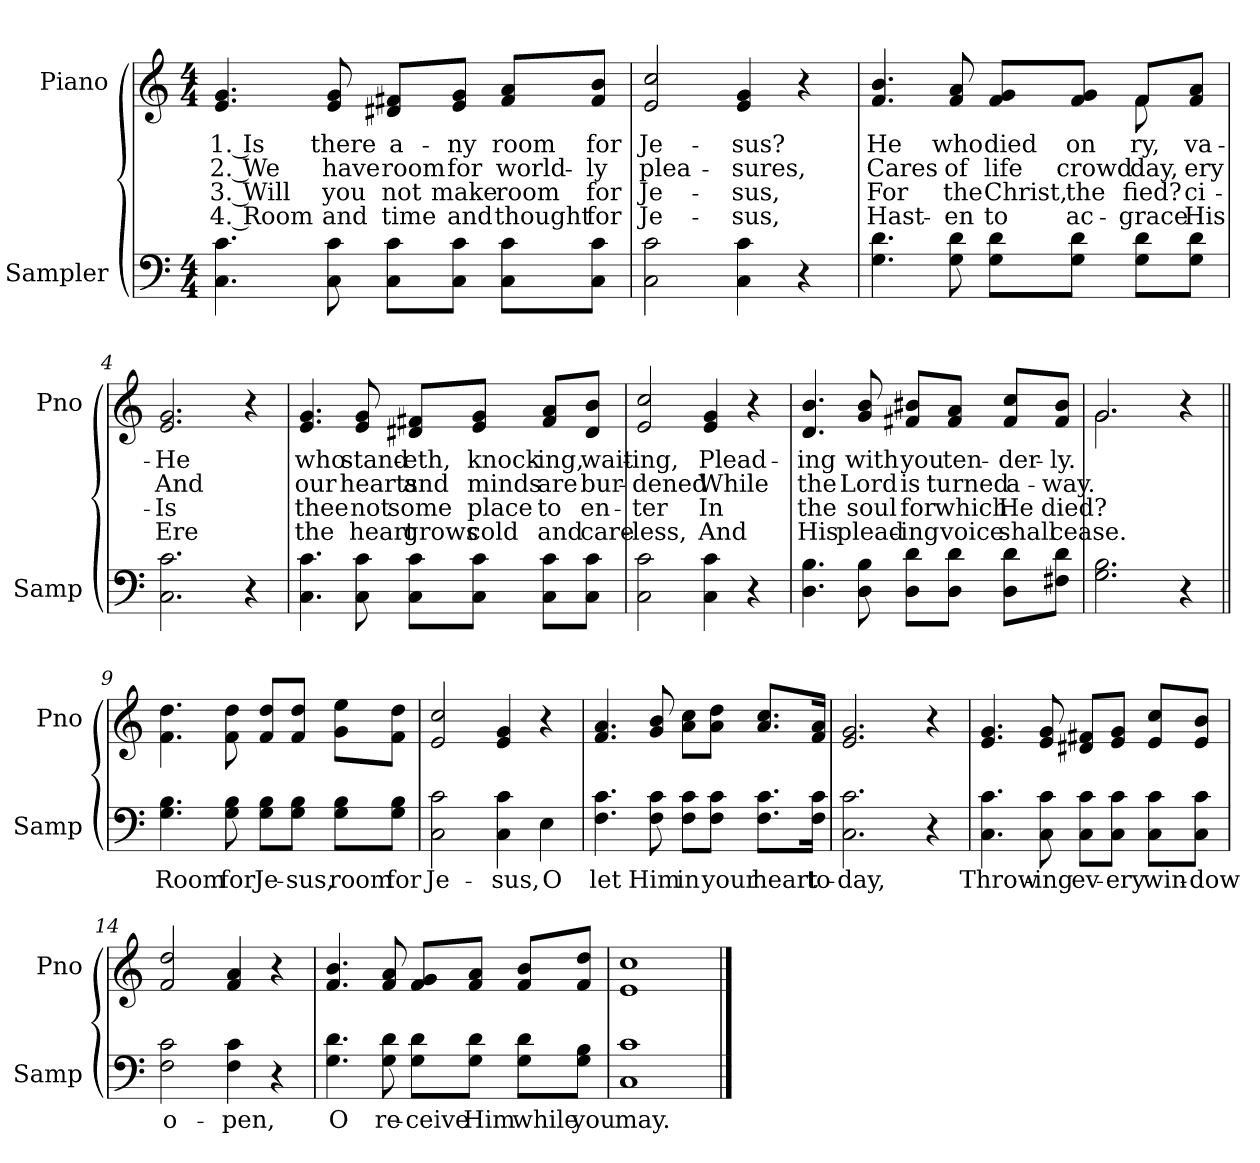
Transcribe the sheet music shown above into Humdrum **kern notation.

**kern	**text	**kern	**text	**text	**text	**text
*part2	*part2	*part1	*part1	*part1	*part1	*part1
*staff2	*staff2	*staff1	*staff1	*staff1	*staff1	*staff1
*I"Sampler	*	*I"Piano	*	*	*	*
*I'Samp	*	*I'Pno	*	*	*	*
*clefF4	*	*clefG2	*	*	*	*
*M4/4	*	*M4/4	*	*	*	*
=1	=1	=1	=1	=1	=1	=1
4.C 4.c	.	4.e 4.g	1. Is	2. We	3. Will	4. Room
8C 8c	.	8e 8g	there	have	you	and
8C\ 8c\L	.	8d#X/ 8f#X/L	a-	room	not	time
8C\ 8c\J	.	8e/ 8g/J	-ny	for	make	and
8C\ 8c\L	.	8f#/ 8a/L	room	world-	room	thought
8C\ 8c\J	.	8f#/ 8b/J	for	-ly	for	for
=2	=2	=2	=2	=2	=2	=2
2C 2c	.	2e 2cc	Je-	plea-	Je-	Je-
4C 4c	.	4e 4g	-sus?	-sures,	-sus,	-sus,
4r	.	4r	.	.	.	.
=3	=3	=3	=3	=3	=3	=3
*	*	*^	*	*	*	*
4.G 4.d	.	4.f 4.b	2.ryy	He	Cares	For	Hast-
8G 8d	.	8f 8a	.	who	of	the	-en
8G\ 8d\L	.	8f/ 8g/L	.	died	life	Christ,	to
8G\ 8d\J	.	8f/ 8g/J	.	on	crowd	the	ac-
8G\ 8d\L	.	8f/L	8f	-ry,	day,	-fied?	grace
8G\ 8d\J	.	8f/ 8a/J	8ryy	-va-	-ery	-ci-	His
*	*	*v	*v	*	*	*	*
=4	=4	=4	=4	=4	=4	=4
2.C 2.c	.	2.e 2.g	He	And	Is	Ere
4r	.	4r	.	.	.	.
=5	=5	=5	=5	=5	=5	=5
4.C 4.c	.	4.e 4.g	who	our	thee	the
8C 8c	.	8e 8g	stand-	hearts	not	heart
8C\ 8c\L	.	8d#X/ 8f#X/L	-eth,	and	some	grows
8C\ 8c\J	.	8e/ 8g/J	knock-	minds	place	cold
8C\ 8c\L	.	8f#/ 8a/L	-ing,	are	to	and
8C\ 8c\J	.	8d#/ 8b/J	wait-	bur-	en-	care-
=6	=6	=6	=6	=6	=6	=6
2C 2c	.	2e 2cc	-ing,	-dened	-ter	-less,
4C 4c	.	4e 4g	Plead-	While	In	And
4r	.	4r	.	.	.	.
=7	=7	=7	=7	=7	=7	=7
4.D 4.B	.	4.d 4.b	-ing	the	the	His
8D 8B	.	8g 8b	with	Lord	soul	plead-
8D\ 8d\L	.	8f#X/ 8b#X/L	you	is	for	-ing
8D\ 8d\J	.	8f#/ 8a/J	ten-	turned	which	voice
8D\ 8d\L	.	8f#/ 8cc/L	-der-	a-	He	shall
8F#X\ 8d\J	.	8f#/ 8b#/J	-ly.	-way.	died?	cease.
=8	=8	=8	=8	=8	=8	=8
*	*	*^	*	*	*	*
2.G 2.B	.	2.g/	2.g	.	.	.	.
4r	.	4r	4ryy	.	.	.	.
=9||	=9||	=9||	=9||	=9||	=9||	=9||	=9||
!	!	!LO:TX:t=Refrain	!	!	!	!	!
*	*	*v	*v	*	*	*	*
4.G 4.B	Room	4.f\ 4.dd\	.	.	.	.
8G 8B	for	8f\ 8dd\	.	.	.	.
8G\ 8B\L	Je-	8f/ 8dd/L	.	.	.	.
8G\ 8B\J	-sus,	8f/ 8dd/J	.	.	.	.
8G\ 8B\L	room	8g\ 8ee\L	.	.	.	.
8G\ 8B\J	for	8f\ 8dd\J	.	.	.	.
=10	=10	=10	=10	=10	=10	=10
2C 2c	Je-	2e 2cc	.	.	.	.
4C 4c	-sus,	4e 4g	.	.	.	.
4E	O	4r	.	.	.	.
=11	=11	=11	=11	=11	=11	=11
4.F 4.c	let	4.f 4.a	.	.	.	.
8F 8c	Him	8g 8b	.	.	.	.
8F\ 8c\L	in	8a\ 8cc\L	.	.	.	.
8F\ 8c\J	your	8a\ 8dd\J	.	.	.	.
8.F\ 8.c\L	heart	8.a/ 8.cc/L	.	.	.	.
16F\ 16c\Jk	to-	16f/ 16a/Jk	.	.	.	.
=12	=12	=12	=12	=12	=12	=12
2.C 2.c	-day,	2.e 2.g	.	.	.	.
4r	.	4r	.	.	.	.
=13	=13	=13	=13	=13	=13	=13
4.C 4.c	Throw-	4.e 4.g	.	.	.	.
8C 8c	-ing	8e 8g	.	.	.	.
8C\ 8c\L	ev-	8d#X/ 8f#X/L	.	.	.	.
8C\ 8c\J	-ery	8e/ 8g/J	.	.	.	.
8C\ 8c\L	win-	8e/ 8cc/L	.	.	.	.
8C\ 8c\J	-dow	8e/ 8b/J	.	.	.	.
=14	=14	=14	=14	=14	=14	=14
2F 2c	o-	2f 2dd	.	.	.	.
4F 4c	-pen,	4f 4a	.	.	.	.
4r	.	4r	.	.	.	.
=15	=15	=15	=15	=15	=15	=15
4.G 4.d	O	4.f 4.b	.	.	.	.
8G 8d	re-	8f 8a	.	.	.	.
8G\ 8d\L	-ceive	8f/ 8g/L	.	.	.	.
8G\ 8d\J	Him	8f/ 8a/J	.	.	.	.
8G\ 8d\L	while	8f/ 8b/L	.	.	.	.
8G\ 8B\J	you	8f/ 8dd/J	.	.	.	.
=16	=16	=16	=16	=16	=16	=16
1C 1c	may.	1e 1cc	.	.	.	.
==	==	==	==	==	==	==
*-	*-	*-	*-	*-	*-	*-
